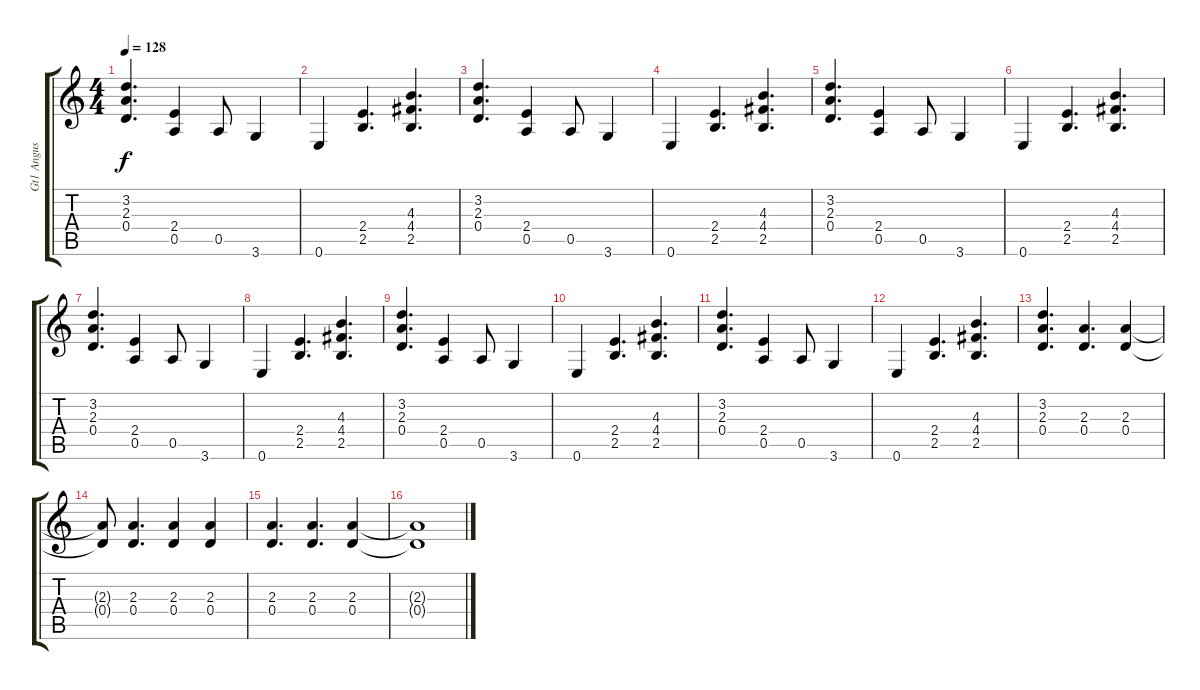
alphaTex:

\track ("Gt1 Angus" "Gt1 Angus") {instrument distortionguitar}
\staff {score tabs}
\tuning (E4 B3 G3 D3 A2 E2) {hide}
\ts (4 4)
\tempo 128
\clef g2
\ks c
(3.2 2.3 0.4).4{d dy f} (2.4 0.5).4 0.5.8 3.6.4 |
0.6.4 (2.4 2.5).4{d} (4.3 4.4 2.5).4{d} |
(3.2 2.3 0.4).4{d} (2.4 0.5).4 0.5.8 3.6.4 |
0.6.4 (2.4 2.5).4{d} (4.3 4.4 2.5).4{d} |
(3.2 2.3 0.4).4{d} (2.4 0.5).4 0.5.8 3.6.4 |
0.6.4 (2.4 2.5).4{d} (4.3 4.4 2.5).4{d} |
(3.2 2.3 0.4).4{d} (2.4 0.5).4 0.5.8 3.6.4 |
0.6.4 (2.4 2.5).4{d} (4.3 4.4 2.5).4{d} |
(3.2 2.3 0.4).4{d} (2.4 0.5).4 0.5.8 3.6.4 |
0.6.4 (2.4 2.5).4{d} (4.3 4.4 2.5).4{d} |
(3.2 2.3 0.4).4{d} (2.4 0.5).4 0.5.8 3.6.4 |
0.6.4 (2.4 2.5).4{d} (4.3 4.4 2.5).4{d} |
(3.2 2.3 0.4).4{d} (2.3 0.4).4{d} (2.3 0.4).4 |
(2.3{t} 0.4{t}).8 (2.3 0.4).4{d} (2.3 0.4).4 (2.3 0.4).4 |
(2.3 0.4).4{d} (2.3 0.4).4{d} (2.3 0.4).4 |
(2.3{t} 0.4{t}).1
